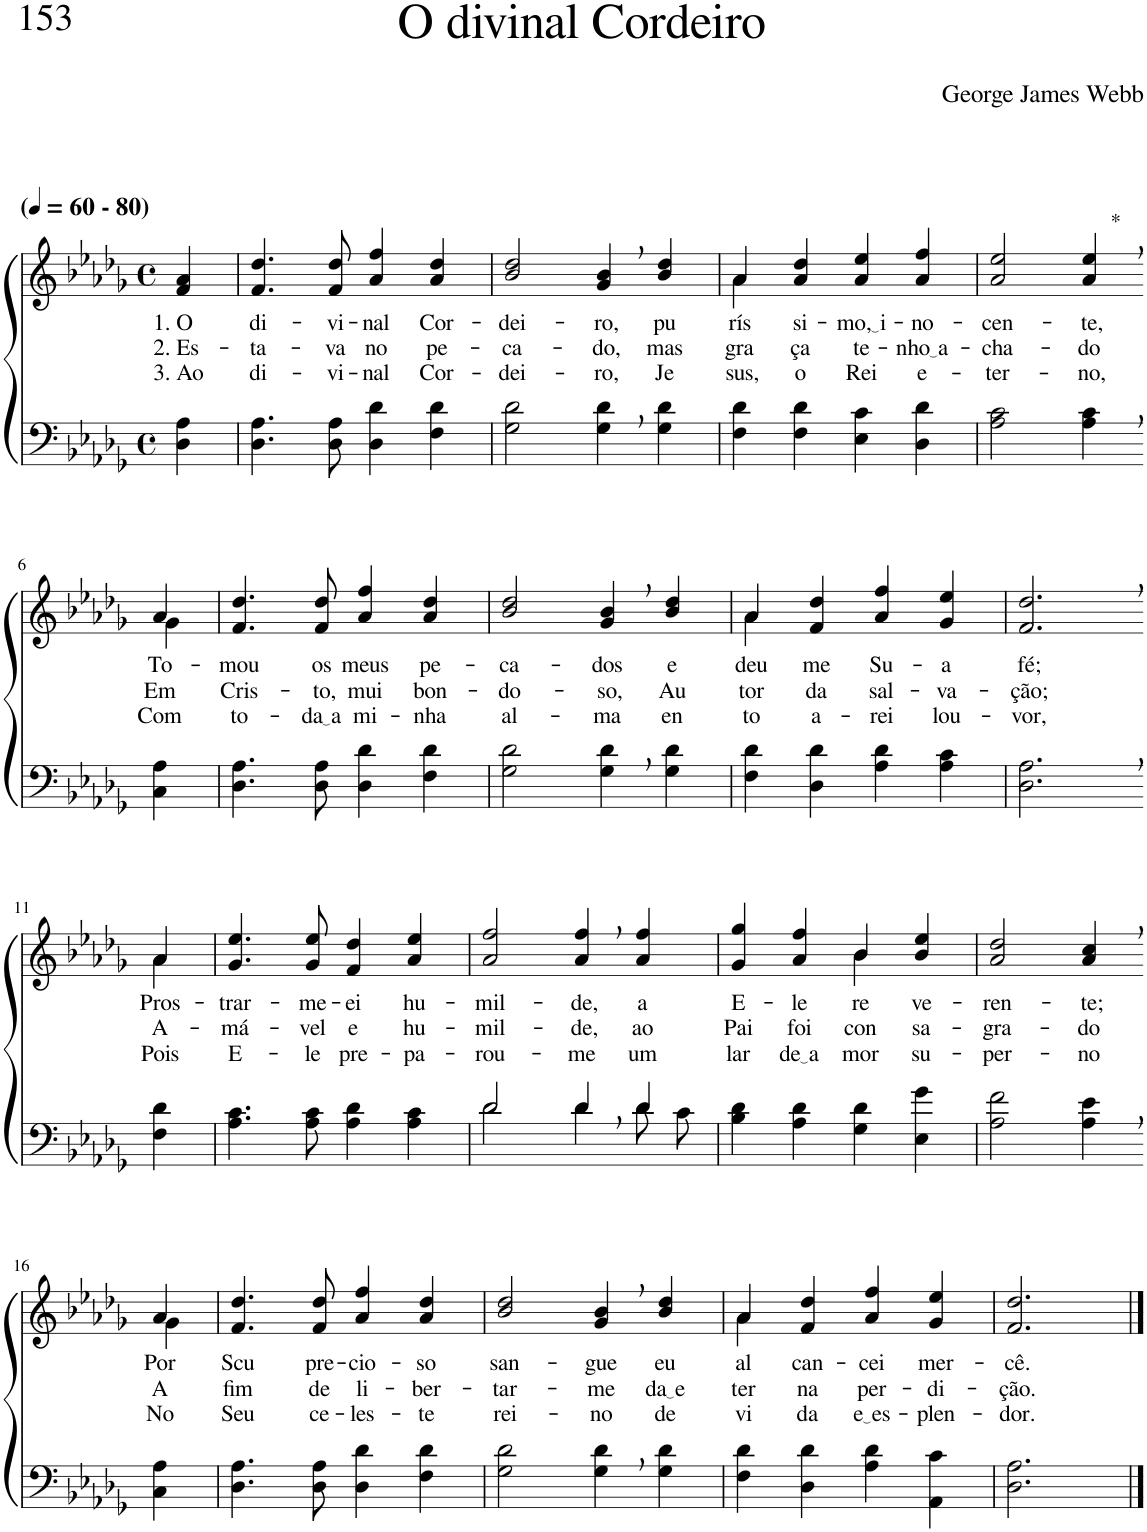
**kern	**kern	**text	**text	**text
*part2	*part1	*part1	*part1	*part1
*staff2	*staff1	*staff1	*staff1	*staff1
*I"Parte III e IV	*I"Parte I II	*	*	*
*clefF4	*clefG2	*	*	*
*Trd2c3	*Trd2c3	*	*	*
*k[b-e-a-d-g-]	*k[b-e-a-d-g-]	*	*	*
*M4/4	*M4/4	*	*	*
*met(c)	*met(c)	*	*	*
*MM60	*MM60	*	*	*
=1	=1	=1	=1	=1
!	!LO:TX:a:B:t=(	!	!	!
!	!LO:TX:a:B:t=- 80)	!	!	!
!	!	!LO:LY:b	!LO:LY:b	!LO:LY:b
4D-\ 4A-\	4f/ 4a-/	1. O	2. Es-	3. Ao
=2	=2	=2	=2	=2
!	!	!LO:LY:b	!LO:LY:b	!LO:LY:b
4.D-\ 4.A-\	4.f/ 4.dd-/	di-	-ta-	di-
!	!	!LO:LY:b	!LO:LY:b	!LO:LY:b
8D-\ 8A-\	8f/ 8dd-/	-vi-	-va	-vi-
!	!	!LO:LY:b	!LO:LY:b	!LO:LY:b
4D-\ 4d-\	4a-/ 4ff/	-nal	no	-nal
!	!	!LO:LY:b	!LO:LY:b	!LO:LY:b
4F\ 4d-\	4a-/ 4dd-/	Cor-	pe-	Cor-
=3	=3	=3	=3	=3
!	!	!LO:LY:b	!LO:LY:b	!LO:LY:b
2G-\ 2d-\	2b-/ 2dd-/	-dei-	-ca-	-dei-
!	!	!LO:LY:b	!LO:LY:b	!LO:LY:b
4G-\, 4d-\,	4g-/, 4b-/,	-ro,	-do,	-ro,
!	!	!LO:LY:b	!LO:LY:b	!LO:LY:b
4G-\ 4d-\	4b-/ 4dd-/	pu-	mas	Je-
=4	=4	=4	=4	=4
*	*^	*	*	*
!	!	!	!LO:LY:b	!LO:LY:b	!LO:LY:b
4F\ 4d-\	4a-/	4a-\	-rís-	gra-	-sus,
!	!	!	!LO:LY:b	!LO:LY:b	!LO:LY:b
4F\ 4d-\	4a-/ 4dd-/	2.ryy	-si-	-ça	o
!	!	!	!LO:LY:b	!LO:LY:b	!LO:LY:b
4E-\ 4c\	4a-/ 4ee-/	.	mo, i	te-	Rei
!	!	!	!LO:LY:b	!LO:LY:b	!LO:LY:b
4D-\ 4d-\	4a-/ 4ff/	.	-no-	nho a	e-
*	*v	*v	*	*	*
=5	=5	=5	=5	=5
!	!	!LO:LY:b	!LO:LY:b	!LO:LY:b
2A-\ 2c\	2a-/ 2ee-/	-cen-	-cha-	-ter-
!	!LO:TX:a:t=*	!	!	!
!	!	!LO:LY:b	!LO:LY:b	!LO:LY:b
4A-\, 4c\,	4a-/, 4ee-/,	-te,	-do	-no,
!!LO:LB:g=z
=6-	=6-	=6-	=6-	=6-
*	*^	*	*	*
!	!	!	!LO:LY:b	!LO:LY:b	!LO:LY:b
4C\ 4A-\	4a-/	4g-\	To-	Em	Com
=7	=7	=7	=7	=7	=7
!	!	!	!LO:LY:b	!LO:LY:b	!LO:LY:b
*	*v	*v	*	*	*
4.D-\ 4.A-\	4.f/ 4.dd-/	-mou	Cris-	to-
!	!	!LO:LY:b	!LO:LY:b	!LO:LY:b
8D-\ 8A-\	8f/ 8dd-/	os	-to,	da a
!	!	!LO:LY:b	!LO:LY:b	!LO:LY:b
4D-\ 4d-\	4a-/ 4ff/	meus	mui	mi-
!	!	!LO:LY:b	!LO:LY:b	!LO:LY:b
4F\ 4d-\	4a-/ 4dd-/	pe-	bon-	-nha
=8	=8	=8	=8	=8
!	!	!LO:LY:b	!LO:LY:b	!LO:LY:b
2G-\ 2d-\	2b-/ 2dd-/	-ca-	-do-	al-
!	!	!LO:LY:b	!LO:LY:b	!LO:LY:b
4G-\, 4d-\,	4g-/, 4b-/,	-dos	-so,	-ma
!	!	!LO:LY:b	!LO:LY:b	!LO:LY:b
4G-\ 4d-\	4b-/ 4dd-/	e	Au-	en-
=9	=9	=9	=9	=9
*	*^	*	*	*
!	!	!	!LO:LY:b	!LO:LY:b	!LO:LY:b
4F\ 4d-\	4a-/	4a-\	deu-	-tor	-to-
!	!	!	!LO:LY:b	!LO:LY:b	!LO:LY:b
4D-\ 4d-\	4f/ 4dd-/	2.ryy	-me	da	-a-
!	!	!	!LO:LY:b	!LO:LY:b	!LO:LY:b
4A-\ 4d-\	4a-/ 4ff/	.	Su-	sal-	-rei
!	!	!	!LO:LY:b	!LO:LY:b	!LO:LY:b
4A-\ 4c\	4g-/ 4ee-/	.	-a	-va-	lou-
*	*v	*v	*	*	*
=10	=10	=10	=10	=10
!	!	!LO:LY:b	!LO:LY:b	!LO:LY:b
2.D-\, 2.A-\,	2.f/, 2.dd-/,	fé;	-ção;	-vor,
!!LO:LB:g=z
=11-	=11-	=11-	=11-	=11-
*	*^	*	*	*
!	!	!	!LO:LY:b	!LO:LY:b	!LO:LY:b
4F\ 4d-\	4a-/	4a-\	Pros-	A-	Pois
=12	=12	=12	=12	=12	=12
!	!	!	!LO:LY:b	!LO:LY:b	!LO:LY:b
*	*v	*v	*	*	*
4.A-\ 4.c\	4.g-/ 4.ee-/	-trar-	-má-	E-
!	!	!LO:LY:b	!LO:LY:b	!LO:LY:b
8A-\ 8c\	8g-/ 8ee-/	-me-	-vel	-le
!	!	!LO:LY:b	!LO:LY:b	!LO:LY:b
4A-\ 4d-\	4f/ 4dd-/	-ei	e	pre-
!	!	!LO:LY:b	!LO:LY:b	!LO:LY:b
4A-\ 4c\	4a-/ 4ee-/	hu-	hu-	-pa-
=13	=13	=13	=13	=13
*^	*	*	*	*
!	!	!	!LO:LY:b	!LO:LY:b	!LO:LY:b
2d-/	2d-\	2a-/ 2ff/	-mil-	-mil-	-rou-
!	!	!	!LO:LY:b	!LO:LY:b	!LO:LY:b
4d-,/	4d-\	4a-/, 4ff/,	-de,	-de,	-me
!	!	!	!LO:LY:b	!LO:LY:b	!LO:LY:b
4d-/	8d-\L	4a-/ 4ff/	a	ao	um
.	8c\J	.	.	.	.
=14	=14	=14	=14	=14	=14
!	!	!	!LO:LY:b	!LO:LY:b	!LO:LY:b
*v	*v	*^	*	*	*
4B-\ 4d-\	4g-/ 4gg-/	2ryy	E-	Pai	lar
!	!	!	!LO:LY:b	!LO:LY:b	!LO:LY:b
4A-\ 4d-\	4a-/ 4ff/	.	-le	foi	de a
!	!	!	!LO:LY:b	!LO:LY:b	!LO:LY:b
4G-\ 4d-\	4b-/	4b-\	re-	con-	-mor
!	!	!	!LO:LY:b	!LO:LY:b	!LO:LY:b
4E-\ 4g-\	4b-/ 4ee-/	4ryy	-ve-	-sa-	su-
=15	=15	=15	=15	=15	=15
!	!	!	!LO:LY:b	!LO:LY:b	!LO:LY:b
*	*v	*v	*	*	*
2A-\ 2f\	2a-/ 2dd-/	-ren-	-gra-	-per-
!	!	!LO:LY:b	!LO:LY:b	!LO:LY:b
4A-\, 4e-\,	4a-/, 4cc/,	-te;	-do	-no
!!LO:LB:g=z
=16-	=16-	=16-	=16-	=16-
*	*^	*	*	*
!	!	!	!LO:LY:b	!LO:LY:b	!LO:LY:b
4C\ 4A-\	4a-/	4g-\	-Por	A	No
=17	=17	=17	=17	=17	=17
!	!	!	!LO:LY:b	!LO:LY:b	!LO:LY:b
*	*v	*v	*	*	*
4.D-\ 4.A-\	4.f/ 4.dd-/	Scu	fim	Seu
!	!	!LO:LY:b	!LO:LY:b	!LO:LY:b
8D-\ 8A-\	8f/ 8dd-/	pre-	de	ce-
!	!	!LO:LY:b	!LO:LY:b	!LO:LY:b
4D-\ 4d-\	4a-/ 4ff/	-cio-	li-	-les-
!	!	!LO:LY:b	!LO:LY:b	!LO:LY:b
4F\ 4d-\	4a-/ 4dd-/	-so	-ber-	-te
=18	=18	=18	=18	=18
!	!	!LO:LY:b	!LO:LY:b	!LO:LY:b
2G-\ 2d-\	2b-/ 2dd-/	san-	-tar-	rei-
!	!	!LO:LY:b	!LO:LY:b	!LO:LY:b
4G-\, 4d-\,	4g-/, 4b-/,	-gue	-me	-no
!	!	!LO:LY:b	!LO:LY:b	!LO:LY:b
4G-\ 4d-\	4b-/ 4dd-/	eu	da e	de
=19	=19	=19	=19	=19
*	*^	*	*	*
!	!	!	!LO:LY:b	!LO:LY:b	!LO:LY:b
4F\ 4d-\	4a-/	4a-\	al-	-ter-	vi-
!	!	!	!LO:LY:b	!LO:LY:b	!LO:LY:b
4D-\ 4d-\	4f/ 4dd-/	2.ryy	-can-	-na	-da
!	!	!	!LO:LY:b	!LO:LY:b	!LO:LY:b
4A-\ 4d-\	4a-/ 4ff/	.	-cei	per-	e es
!	!	!	!LO:LY:b	!LO:LY:b	!LO:LY:b
4AA-\ 4c\	4g-/ 4ee-/	.	mer-	-di-	-plen-
*	*v	*v	*	*	*
=20	=20	=20	=20	=20
!	!	!LO:LY:b	!LO:LY:b	!LO:LY:b
2.D-\ 2.A-\	2.f/ 2.dd-/	-cê.	-ção.	-dor.
==	==	==	==	==
*-	*-	*-	*-	*-
